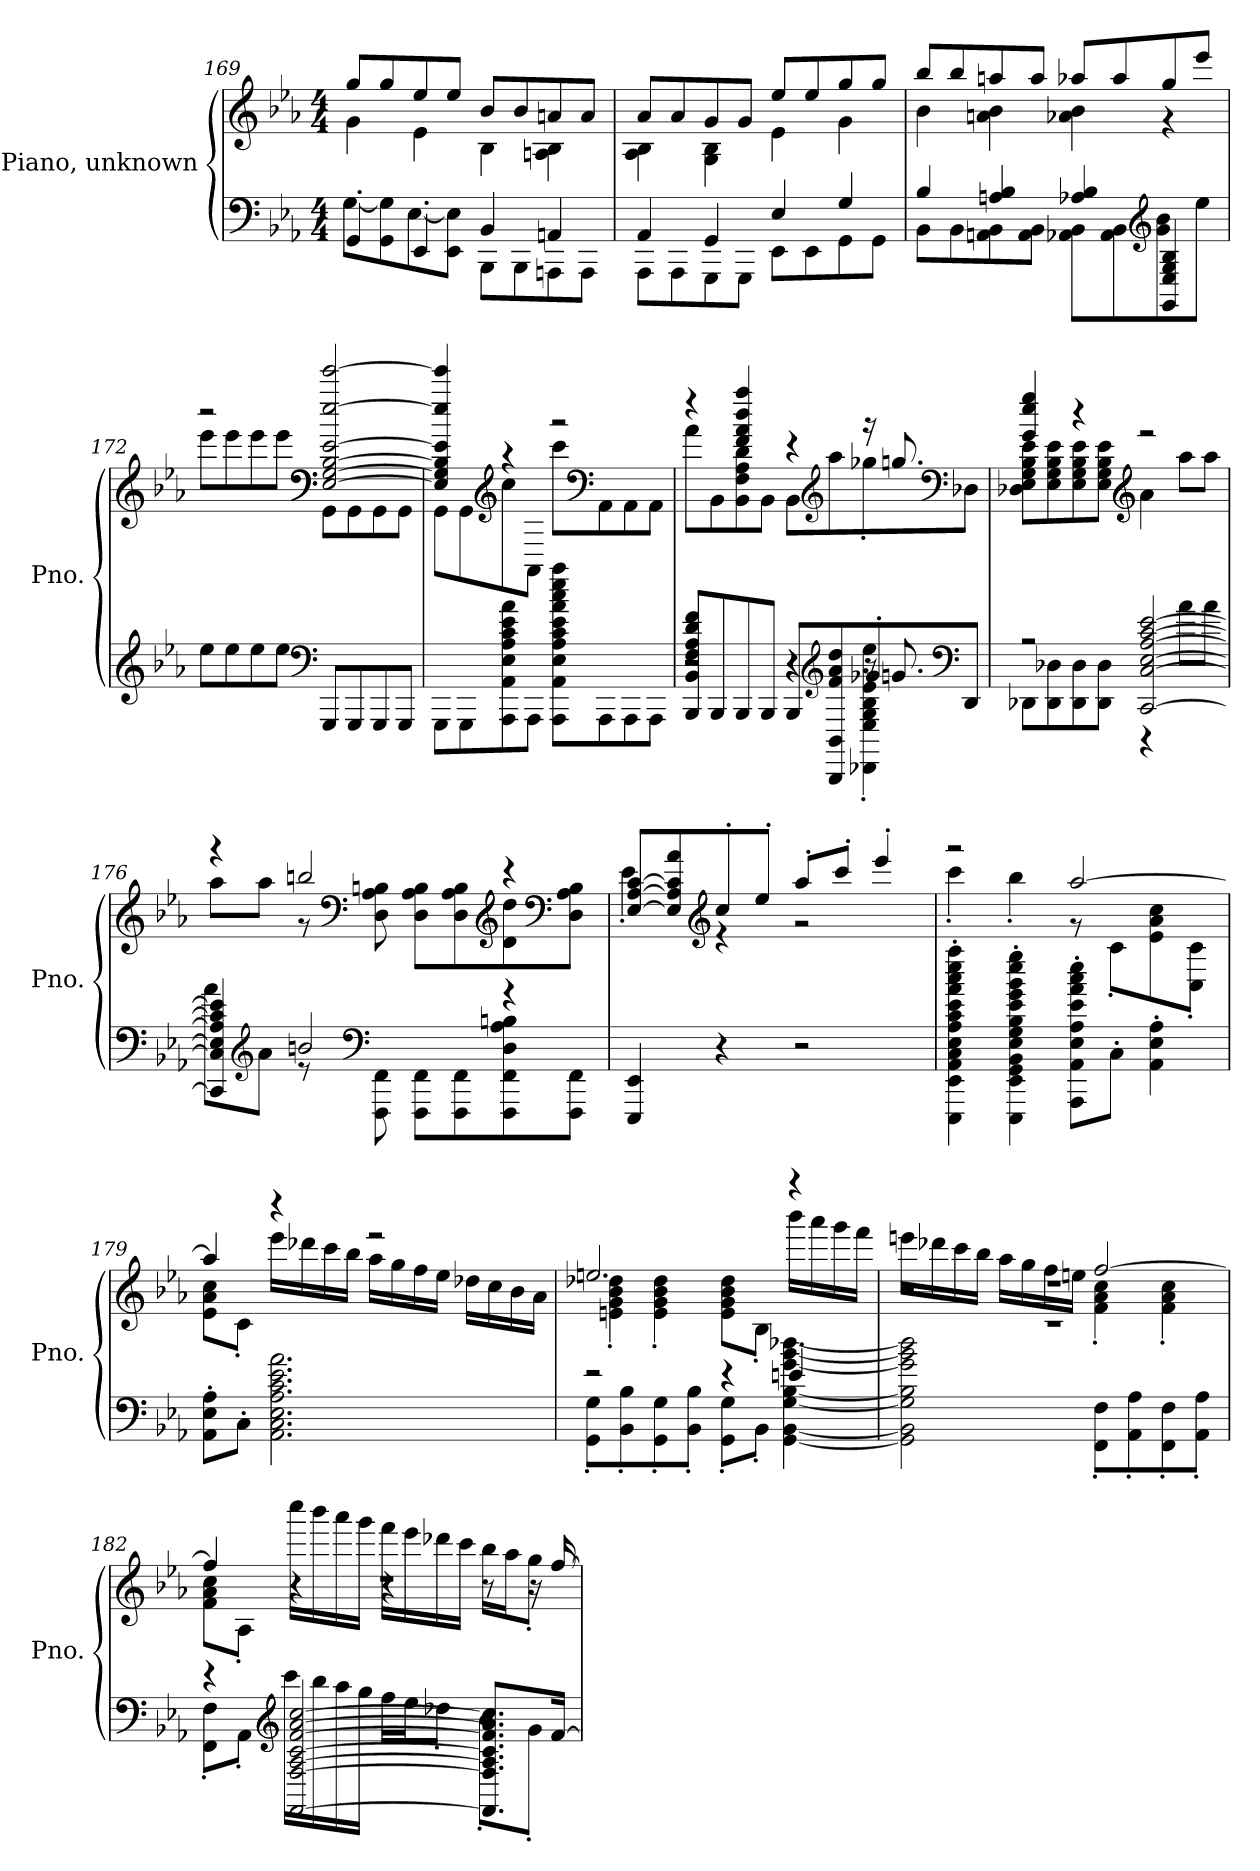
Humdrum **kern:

**kern	**kern
*part1	*part1
*staff2	*staff1
*I"Piano, unknown	*
*I'Pno.	*
*clefF4	*clefG2
*k[b-e-a-]	*k[b-e-a-]
*M4/4	*M4/4
=169	=169
*^	*^
4GG'/	[8G\L	8gg/L	4g\
.	8GG\ 8G\]	8gg/	.
4EE-'/	[8E-\	8ee-/	4e-\
.	8EE-\ 8E-\]J	8ee-/J	.
4BB-/	8BBB-\L	8b-/L	4B-\
.	8BBB-\	8b-/	.
4AAn/	8AAAn\	8an/	4An\ 4B-\
.	8AAA\J	8a/J	.
!!LO:LB:g=z	!!
=170	=170	=170	=170
4AA-/	8AAA-\L	8a-/L	4A-\ 4B-\
.	8AAA-\	8a-/	.
4GG/	8GGG\	8g/	4G\ 4B-\
.	8GGG\J	8g/J	.
4E-/	8EE-\L	8ee-/L	4e-\
.	8EE-\	8ee-/	.
4G/	8GG\	8gg/	4g\
.	8GG\J	8gg/J	.
=171	=171	=171	=171
4B-/	8BB-\L	8bb-/L	4b-\
.	8BB-\	8bb-/	.
4An/ 4B-/	8AAn\ 8BB-\	8aan/	4an\ 4b-\
.	8AA\ 8BB-\J	8aa/J	.
4A-X/ 4B-/	8AA-X\ 8BB-\L	8aa-X/L	4a-X\ 4b-\
.	8AA-\ 8BB-\	8aa-/	.
*clefG2	*	*	*
4GG/ 4E-/ 4G/ 4B-/	8g\ 8b-\	8gg/	4r
.	8ee-\J	8eee-/J	.
*v	*v	*	*
=172	=172	=172
8ee-\L	2r	8eee-\L
8ee-\	.	8eee-\
8ee-\	.	8eee-\
8ee-\J	.	8eee-\J
*clefF4	*clefF4	*
8GGG/L	[2E-/ [2G/ [2B-/ [2e-/ [2ee-/ [2eee-/	8GG\L
8GGG/	.	8GG\
8GGG/	.	8GG\
8GGG/J	.	8GG\J
!!LO:PB:g=z	!!
=173	=173	=173
8GGG\L	4E-/] 4G/] 4B-/] 4e-/] 4ee-/] 4eee-/]	8GG\L
8GGG\	.	8GG\
*	*clefG2	*
8AAA-\ 8AA-\ 8E-\ 8A-\ 8c\ 8e-\ 8a-\	4r	8cc\
8AAA-\J	.	8AA-\J
8AAA-\ 8AA-\ 8E-\ 8A-\ 8c\ 8e-\ 8a-\ 8cc\ 8ee-\ 8aa-\L	2r	8ccc\L
*	*clefF4	*
8AAA-\	.	8AA-\
8AAA-\	.	8AA-\
8AAA-\J	.	8AA-\J
=174	=174	=174
*^	*	*
*	*^	*	*
2r	2r	8BBB-/ 8BB-/ 8F/ 8A-/ 8d/ 8f/L	4r	8a-\L
.	.	8BBB-/	.	8BB-\
.	.	8BBB-/	4f/ 4a-/ 4dd/ 4aa-/	8BB-\ 8F\ 8A-\ 8d\
.	.	8BBB-/J	.	8BB-\J
4r	4r	8BBB-/L	4r	8BB-\L
*clefG2	*	*	*clefG2	*
.	.	8BBB-/ 8BB-/ 8f/ 8a-/ 8dd/	.	8aa-\
16r	4DD-X\' 4E-\' 4G\' 4B-\' 4e-\' 4ee-\'	8g-X'/	16r	8gg-X'\
8.gn/	.	.	8.ggn/	.
*clefF4	*	*	*clefF4	*
.	.	8DD-/J	.	8D-X\J
*	*v	*v	*	*
!!LO:LB:g=z	!!
=175	=175	=175	=175
2r	8DD-X\L	4g/ 4ee-/ 4gg/	8D-X\ 8E-\ 8G\ 8B-\ 8e-\L
.	8DD-\ 8D-X\	.	8E-\ 8G\ 8B-\ 8e-\
.	8DD-\ 8D-\	4r	8E-\ 8G\ 8B-\ 8e-\
.	8DD-\ 8D-\J	.	8E-\ 8G\ 8B-\ 8e-\J
*	*	*clefG2	*
[2CC/ [2C/ [2E-/ [2A-/ [2c/ [2e-/	4r	2r	4a-\
.	8a-\L	.	8aa-\L
.	8a-\J	.	8aa-\J
=176	=176	=176	=176
4CC/] 4C/] 4E-/] 4A-/] 4c/] 4e-/]	8a-\L	4r	8aa-\L
*clefG2	*	*	*
.	8a-\J	.	8aa-\J
2bn/	8r	2bbn/	8r
*clefF4	*	*clefF4	*
.	8FFF\ 8FF\	.	8D\ 8A-\ 8Bn\
.	8FFF\ 8FF\L	.	8D\ 8A-\ 8B\L
.	8FFF\ 8FF\	.	8D\ 8A-\ 8B\
*	*	*clefG2	*
4r	8FFF\ 8FF\ 8D\ 8A-\ 8Bn\	4r	8d\ 8dd\
*	*	*clefF4	*
.	8FFF\ 8FF\J	.	8D\ 8A-\ 8B\J
*v	*v	*	*
=177	=177	=177
4EEE-/ 4EE-/	[8E-/ [8A-/ [8c/L	4e-'\
.	8E-/] 8A-/] 8c/] 8a-/	.
*	*clefG2	*
4r	8cc'/	4r
.	8ee-'/J	.
2r	8aa-'/L	2r
.	8ccc'/J	.
.	4eee-'/	.
!!LO:LB:g=z	!!
=178	=178	=178
4EEE-\' 4EE-\' 4AA-\' 4C\' 4E-\' 4A-\' 4c\' 4e-\' 4a-\' 4cc\' 4ee-\' 4aa-\'	2r	4ccc'\
4EEE-\' 4EE-\' 4GG\' 4BB-\' 4E-\' 4G\' 4B-\' 4e-\' 4g\' 4b-\' 4ee-\' 4gg\'	.	4bb-'\
8AAA-\' 8AA-\' 8E-\' 8A-\' 8e-\' 8a-\' 8cc\' 8ee-\'L	[2aa-/	8r
8C'\J	.	8c'\L
4AA-\' 4E-\' 4A-\'	.	8e-\ 8a-\ 8cc\
.	.	8C\' 8c\'J
=179	=179	=179
8AA-\' 8E-\' 8A-\'L	4aa-/]	8e-\ 8a-\ 8cc\L
8C'\J	.	8c'\J
2.AA-\ 2.C\ 2.E-\ 2.A-\ 2.c\ 2.e-\ 2.a-\	4r	16eee-\LL
.	.	16ddd-X\
.	.	16ccc\
.	.	16bb-\JJ
.	2r	16aa-\LL
.	.	16gg\
.	.	16ff\
.	.	16ee-\JJ
.	.	16dd-X\LL
.	.	16cc\
.	.	16b-\
.	.	16a-\JJ
=180	=180	=180
*^	*	*
2r	8GG\' 8G\'L	2.een/	4en\' 4g\' 4b-\' 4dd-X\'
.	8BB-\' 8B-\'	.	.
.	8GG\' 8G\'	.	4e\' 4g\' 4b-\' 4dd-\'
.	8BB-\' 8B-\'J	.	.
4r	8GG\' 8G\'L	.	8e\ 8g\ 8b-\ 8dd-\L
.	8BB-'\J	.	8B-'\J
4en'/	[4GG\ [4BB-\ [4G\ [4B-\ [4g\ [4b-\ [4dd-X\	4r	16bbb-\LL
.	.	.	16aaa-\
.	.	.	16ggg\
.	.	.	16fff\JJ
!!LO:LB:g=z
=181	=181	=181	=181
*	*	*	*^
1r	2GG\] 2BB-\] 2G\] 2B-\] 2g\] 2b-\] 2dd-\]	1r	16eeen\LL	2r
.	.	.	16ddd-X\	.
.	.	.	16ccc\	.
.	.	.	16bb-\JJ	.
.	.	.	16aa-\LL	.
.	.	.	16gg\	.
.	.	.	16ff\	.
.	.	.	16een\JJ	.
.	8FF\' 8F\'L	.	4f\' 4a-\' 4cc\'	[2ff/
.	8AA-\' 8A-\'	.	.	.
.	8FF\' 8F\'	.	4f\' 4a-\' 4cc\'	.
.	8AA-\' 8A-\'J	.	.	.
=182	=182	=182	=182	=182
4r	8FF\' 8F\'L	1r	8f\ 8a-\ 8cc\L	4ff/]
.	8AA-'\J	.	8A-'\J	.
*clefG2	*	*	*	*
[2FF/ [2F/ [2A-/ [2c/ [2f/ [2a-/ [2cc/	16ccc\LL	.	16cccc\LL	4r
.	16bb-\	.	16bbb-\	.
.	16aa-\	.	16aaa-\	.
.	16gg\JJ	.	16ggg\JJ	.
.	16ff\LL	.	16fff\LL	4r
.	16ee-\J	.	16eee-\	.
.	8dd-X'\J	.	16ddd-X\	.
.	.	.	16ccc\JJ	.
8.FF/] 8.F/] 8.A-/] 8.c/] 8.f/] 8.a-/] 8.cc/]L	8b-'\L	.	16bb-\LL	8r
.	.	.	16aa-\J	.
.	8g'\J	.	8gg'\J	16r
[16f/Jk	.	.	.	[16ff/
*v	*v	*	*	*
*	*v	*v	*v
=	=
*-	*-
